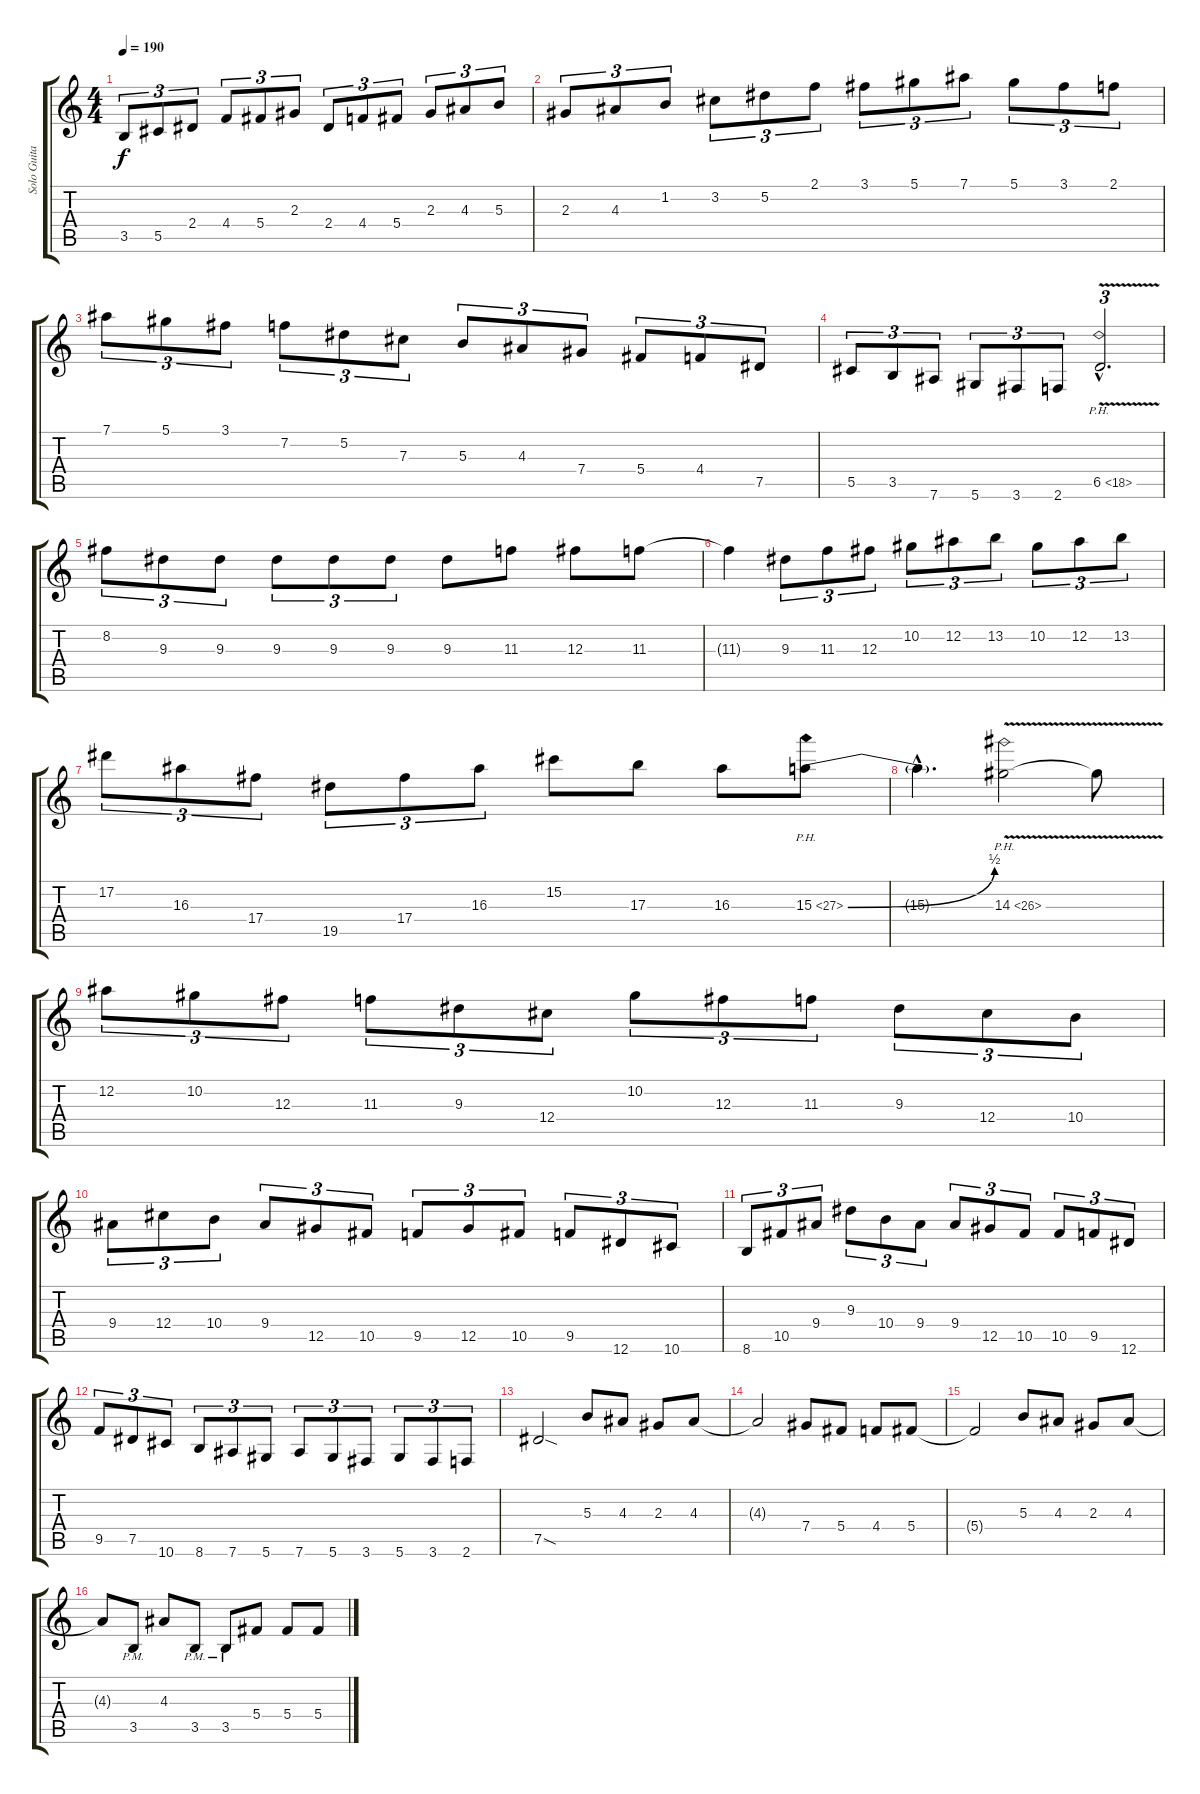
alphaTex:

\track ("Solo Guitar" "Solo Guita") {instrument distortionguitar}
\staff {score tabs}
\tuning (Eb4 Bb3 Gb3 Db3 Ab2 Eb2) {hide}
\ts (4 4)
\tempo 190
\clef g2
\ks c
3.5.8{tu (3 2) dy f} 5.5.8{tu (3 2)} 2.4.8{tu (3 2)} 4.4.8{tu (3 2)} 5.4.8{tu (3 2)} 2.3.8{tu (3 2)} 2.4.8{tu (3 2)} 4.4.8{tu (3 2)} 5.4.8{tu (3 2)} 2.3.8{tu (3 2)} 4.3.8{tu (3 2)} 5.3.8{tu (3 2)} |
2.3.8{tu (3 2)} 4.3.8{tu (3 2)} 1.2.8{tu (3 2)} 3.2.8{tu (3 2)} 5.2.8{tu (3 2)} 2.1.8{tu (3 2)} 3.1.8{tu (3 2)} 5.1.8{tu (3 2)} 7.1.8{tu (3 2)} 5.1.8{tu (3 2)} 3.1.8{tu (3 2)} 2.1.8{tu (3 2)} |
7.1.8{tu (3 2)} 5.1.8{tu (3 2)} 3.1.8{tu (3 2)} 7.2.8{tu (3 2)} 5.2.8{tu (3 2)} 7.3.8{tu (3 2)} 5.3.8{tu (3 2)} 4.3.8{tu (3 2)} 7.4.8{tu (3 2)} 5.4.8{tu (3 2)} 4.4.8{tu (3 2)} 7.5.8{tu (3 2)} |
5.5.8{tu (3 2)} 3.5.8{tu (3 2)} 7.6.8{tu (3 2)} 5.6.8{tu (3 2)} 3.6.8{tu (3 2)} 2.6.8{tu (3 2)} 6.5{ph 12 v hac}.2{d tu (3 2)} |
8.2.8{tu (3 2)} 9.3.8{tu (3 2)} 9.3.8{tu (3 2)} 9.3.8{tu (3 2)} 9.3.8{tu (3 2)} 9.3.8{tu (3 2)} 9.3.8 11.3.8 12.3.8 11.3.8 |
11.3{t}.4 9.3.8{tu (3 2)} 11.3.8{tu (3 2)} 12.3.8{tu (3 2)} 10.2.8{tu (3 2)} 12.2.8{tu (3 2)} 13.2.8{tu (3 2)} 10.2.8{tu (3 2)} 12.2.8{tu (3 2)} 13.2.8{tu (3 2)} |
17.2.8{tu (3 2)} 16.3.8{tu (3 2)} 17.4.8{tu (3 2)} 19.5.8{tu (3 2)} 17.4.8{tu (3 2)} 16.3.8{tu (3 2)} 15.2.8 17.3.8 16.3.8 15.3{be (bend 0 0 60 2) ph 12}.8 |
15.3{hac t}.4{d} 14.3{ph 12 v}.2 14.3{t}.8 |
12.2.8{tu (3 2)} 10.2.8{tu (3 2)} 12.3.8{tu (3 2)} 11.3.8{tu (3 2)} 9.3.8{tu (3 2)} 12.4.8{tu (3 2)} 10.2.8{tu (3 2)} 12.3.8{tu (3 2)} 11.3.8{tu (3 2)} 9.3.8{tu (3 2)} 12.4.8{tu (3 2)} 10.4.8{tu (3 2)} |
9.4.8{tu (3 2)} 12.4.8{tu (3 2)} 10.4.8{tu (3 2)} 9.4.8{tu (3 2)} 12.5.8{tu (3 2)} 10.5.8{tu (3 2)} 9.5.8{tu (3 2)} 12.5.8{tu (3 2)} 10.5.8{tu (3 2)} 9.5.8{tu (3 2)} 12.6.8{tu (3 2)} 10.6.8{tu (3 2)} |
8.6.8{tu (3 2)} 10.5.8{tu (3 2)} 9.4.8{tu (3 2)} 9.3.8{tu (3 2)} 10.4.8{tu (3 2)} 9.4.8{tu (3 2)} 9.4.8{tu (3 2)} 12.5.8{tu (3 2)} 10.5.8{tu (3 2)} 10.5.8{tu (3 2)} 9.5.8{tu (3 2)} 12.6.8{tu (3 2)} |
9.5.8{tu (3 2)} 7.5.8{tu (3 2)} 10.6.8{tu (3 2)} 8.6.8{tu (3 2)} 7.6.8{tu (3 2)} 5.6.8{tu (3 2)} 7.6.8{tu (3 2)} 5.6.8{tu (3 2)} 3.6.8{tu (3 2)} 5.6.8{tu (3 2)} 3.6.8{tu (3 2)} 2.6.8{tu (3 2)} |
7.5{sod}.2 5.3.8 4.3.8 2.3.8 4.3.8 |
4.3{t}.2 7.4.8 5.4.8 4.4.8 5.4.8 |
5.4{t}.2 5.3.8 4.3.8 2.3.8 4.3.8 |
4.3{t}.8 3.5{pm}.8 4.3.8 3.5{pm}.8 3.5{pm}.8 5.4.8 5.4.8 5.4.8
